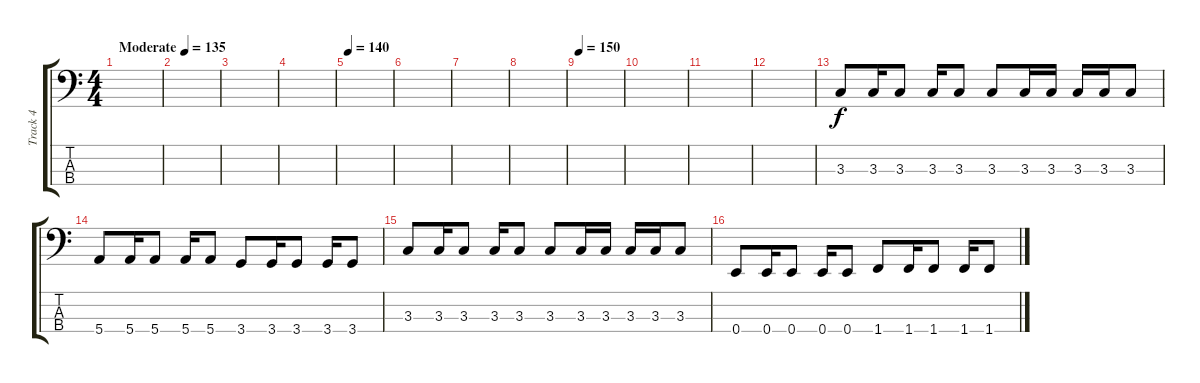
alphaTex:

\track ("Track 4" "Track 4") {instrument electricbassfinger}
\staff {score tabs}
\tuning (G2 D2 A1 E1) {hide}
\ts (4 4)
\tempo (135 "Moderate")
\clef f4
\ks c
|
|
|
|
\tempo 140
|
|
|
|
\tempo 150
|
|
|
|
3.3.8 3.3.16 3.3.8 3.3.16 3.3.8 3.3.8 3.3.16 3.3.16 3.3.16 3.3.16 3.3.8 |
5.4.8 5.4.16 5.4.8 5.4.16 5.4.8 3.4.8 3.4.16 3.4.8 3.4.16 3.4.8 |
3.3.8 3.3.16 3.3.8 3.3.16 3.3.8 3.3.8 3.3.16 3.3.16 3.3.16 3.3.16 3.3.8 |
0.4.8 0.4.16 0.4.8 0.4.16 0.4.8 1.4.8 1.4.16 1.4.8 1.4.16 1.4.8
